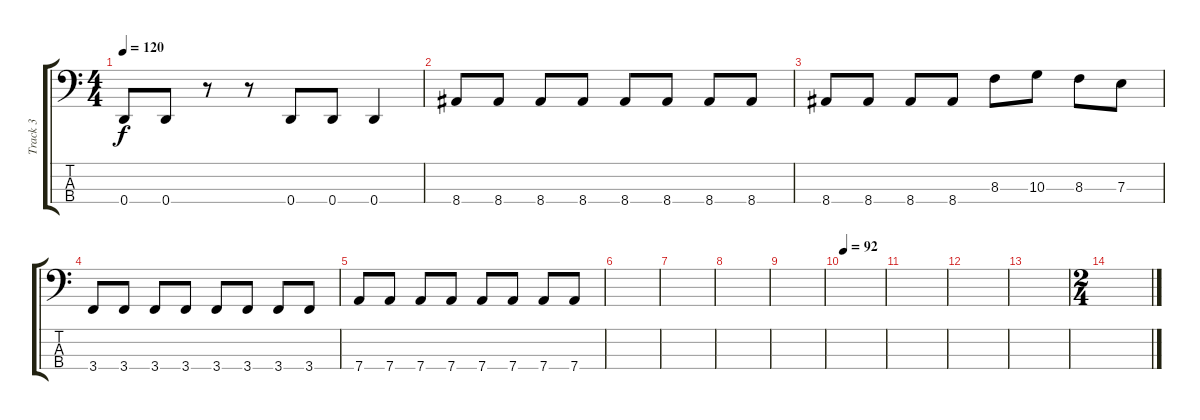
\track ("Track 3" "Track 3") {instrument electricbasspick}
\staff {score tabs}
\tuning (G2 D2 A1 D1) {hide}
\ts (4 4)
\tempo 120
\clef f4
\ks c
0.4.8{dy f} 0.4.8 r.8 r.8 0.4.8 0.4.8 0.4.4 |
8.4.8{volume 0} 8.4.8 8.4.8 8.4.8 8.4.8 8.4.8 8.4.8 8.4.8 |
8.4.8 8.4.8 8.4.8 8.4.8 8.3.8 10.3.8 8.3.8 7.3.8 |
3.4.8 3.4.8 3.4.8 3.4.8 3.4.8 3.4.8 3.4.8 3.4.8 |
7.4.8 7.4.8 7.4.8 7.4.8 7.4.8 7.4.8 7.4.8 7.4.8 |
|
|
|
|
\tempo 92
|
|
|
|
\ts (2 4)
